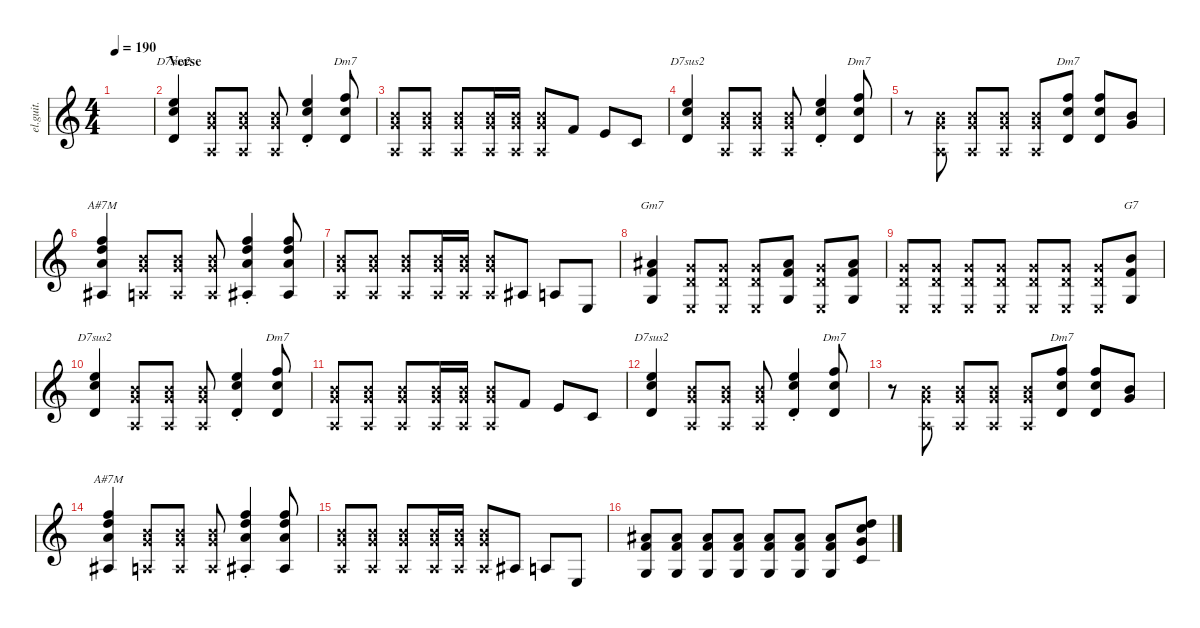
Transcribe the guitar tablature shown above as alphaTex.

\defaultSystemsLayout 4
\hideDynamics
\bracketExtendMode nobrackets
\track ("喜多郁代" "el.guit.") {instrument electricguitarclean}
\staff {score}
\tuning (E4 B3 G3 D3 A2 E2)
\chord ("D7sus2" x 5 5 x 5 x) {showdiagram false showfingering false barre (5 5)}
\chord ("Dm7" x 6 5 x 5 x) {firstfret 5 showdiagram false showfingering false barre 5}
\chord ("A#7M" x 6 7 7 x 6) {firstfret 6 showdiagram false showfingering false barre 6}
\chord ("Gm7" x x 3 3 x 3) {showdiagram false showfingering false barre (3 3)}
\chord ("G7" x x 4 3 x 3) {showdiagram false showfingering false barre 3}
\ts (4 4)
\tempo 190
\clef g2
\ks c
|
\section ("" "Verse")
(5.2 5.3 5.5).4{ch "D7sus2" beam Up} (0.5{x} 0.3{x} 0.2{x}).8{beam Up} (0.2{x} 0.3{x} 0.5{x}).8{beam Up} (0.5{x} 0.3{x} 0.2{x}).8{beam Up} (5.2 5.3{st} 5.5).4{beam Up} (5.5 5.3 6.2).8{ch "Dm7" beam Up} |
(0.5{x} 0.3{x} 0.2{x}).8{beam Up} (0.5{x} 0.3{x} 0.2{x}).8{beam Up} (0.5{x} 0.3{x} 0.2{x}).8{beam Up} (0.5{x} 0.3{x} 0.2{x}).16{beam Up} (0.5{x} 0.3{x} 0.2{x}).16{beam Up} (0.5{x} 0.3{x} 0.2{x}).8{beam Up} 3.4.8{beam Up} 2.4.8{beam Up} 3.5.8{beam Up} |
(5.2 5.3 5.5).4{ch "D7sus2" beam Up} (0.5{x} 0.3{x} 0.2{x}).8{beam Up} (0.2{x} 0.3{x} 0.5{x}).8{beam Up} (0.5{x} 0.3{x} 0.2{x}).8{beam Up} (5.2 5.3{st} 5.5).4{beam Up} (5.5 5.3 6.2).8{ch "Dm7" beam Up} |
r.8{beam Down} (0.5{x} 0.3{x} 0.2{x}).8{beam Up} (0.2{x} 0.3{x} 0.5{x}).8{beam Up} (0.5{x} 0.3{x} 0.2{x}).8{beam Up} (0.5{x} 0.3{x} 0.2{x}).8{beam Up} (5.5 5.3 6.2).8{ch "Dm7" beam Up} (5.5 5.3 6.2).8{beam Up} (0.3 0.2).8{beam Up} |
(6.2 7.3 7.4 6.6{acc #}).4{ch "A#7M" beam Up} (0.5{x} 0.3{x} 0.2{x}).8{beam Up} (0.2{x} 0.3{x} 0.5{x}).8{beam Up} (0.5{x} 0.3{x} 0.2{x}).8{beam Up} (6.2 7.3 7.4 6.6{st acc #}).4{beam Up} (6.2 7.3 7.4 6.6{acc #}).8{beam Up} |
(0.5{x} 0.3{x} 0.2{x}).8{beam Up} (0.5{x} 0.3{x} 0.2{x}).8{beam Up} (0.5{x} 0.3{x} 0.2{x}).8{beam Up} (0.5{x} 0.3{x} 0.2{x}).16{beam Up} (0.5{x} 0.3{x} 0.2{x}).16{beam Up} (0.5{x} 0.3{x} 0.2{x}).8{beam Up} 6.6{acc #}.8{beam Up} 5.6.8{beam Up} 0.6.8{beam Up} |
(3.3{acc #} 3.4 3.6).4{ch "Gm7" beam Up} (0.3{x} 0.4{x} 0.6{x}).8{beam Up} (0.3{x} 0.4{x} 0.6{x}).8{beam Up} (0.4{x} 0.3{x} 0.6{x}).8{beam Up} (3.3{acc #} 3.4 3.6).8{beam Up} (0.4{x} 0.3{x} 0.6{x}).8{beam Up} (3.3{acc #} 3.4 3.6).8{beam Up} |
(0.3{x} 0.4{x} 0.6{x}).8{beam Up} (0.3{x} 0.4{x} 0.6{x}).8{beam Up} (0.3{x} 0.4{x} 0.6{x}).8{beam Up} (0.3{x} 0.4{x} 0.6{x}).8{beam Up} (0.3{x} 0.4{x} 0.6{x}).8{beam Up} (0.3{x} 0.4{x} 0.6{x}).8{beam Up} (0.3{x} 0.4{x} 0.6{x}).8{beam Up} (4.3 3.4 3.6).8{ch "G7" beam Up} |
(5.2 5.3 5.5).4{ch "D7sus2" beam Up} (0.5{x} 0.3{x} 0.2{x}).8{beam Up} (0.2{x} 0.3{x} 0.5{x}).8{beam Up} (0.5{x} 0.3{x} 0.2{x}).8{beam Up} (5.2 5.3 5.5{st}).4{beam Up} (5.5 5.3 6.2).8{ch "Dm7" beam Up} |
(0.5{x} 0.3{x} 0.2{x}).8{beam Up} (0.5{x} 0.3{x} 0.2{x}).8{beam Up} (0.5{x} 0.3{x} 0.2{x}).8{beam Up} (0.5{x} 0.3{x} 0.2{x}).16{beam Up} (0.5{x} 0.3{x} 0.2{x}).16{beam Up} (0.5{x} 0.3{x} 0.2{x}).8{beam Up} 3.4.8{beam Up} 2.4.8{beam Up} 3.5.8{beam Up} |
(5.2 5.3 5.5).4{ch "D7sus2" beam Up} (0.5{x} 0.3{x} 0.2{x}).8{beam Up} (0.2{x} 0.3{x} 0.5{x}).8{beam Up} (0.5{x} 0.3{x} 0.2{x}).8{beam Up} (5.2 5.3 5.5{st}).4{beam Up} (5.5 5.3 6.2).8{ch "Dm7" beam Up} |
r.8{beam Down} (0.5{x} 0.3{x} 0.2{x}).8{beam Up} (0.2{x} 0.3{x} 0.5{x}).8{beam Up} (0.5{x} 0.3{x} 0.2{x}).8{beam Up} (0.5{x} 0.3{x} 0.2{x}).8{beam Up} (5.5 5.3 6.2).8{ch "Dm7" beam Up} (5.5 5.3 6.2).8{beam Up} (0.3 0.2).8{beam Up} |
(6.2 7.3 7.4 6.6{acc #}).4{ch "A#7M" beam Up} (0.5{x} 0.3{x} 0.2{x}).8{beam Up} (0.2{x} 0.3{x} 0.5{x}).8{beam Up} (0.5{x} 0.3{x} 0.2{x}).8{beam Up} (6.2 7.3 7.4 6.6{st acc #}).4{beam Up} (6.2 7.3 7.4 6.6{acc #}).8{beam Up} |
(0.5{x} 0.3{x} 0.2{x}).8{beam Up} (0.5{x} 0.3{x} 0.2{x}).8{beam Up} (0.5{x} 0.3{x} 0.2{x}).8{beam Up} (0.5{x} 0.3{x} 0.2{x}).16{beam Up} (0.5{x} 0.3{x} 0.2{x}).16{beam Up} (0.5{x} 0.3{x} 0.2{x}).8{beam Up} 6.6{acc #}.8{beam Up} 5.6.8{beam Up} 0.6.8{beam Up} |
(3.3{acc #} 3.6 3.4).8{beam Up} (3.3{acc #} 3.6 3.4).8{beam Up} (3.3{acc #} 3.6 3.4).8{beam Up} (3.3{acc #} 3.6 3.4).8{beam Up} (3.3{acc #} 3.6 3.4).8{beam Up} (3.3{acc #} 3.6 3.4).8{beam Up} (3.3{acc #} 3.6 3.4).8{beam Up} (3.2 5.3 5.4 3.5).8{beam Up}
